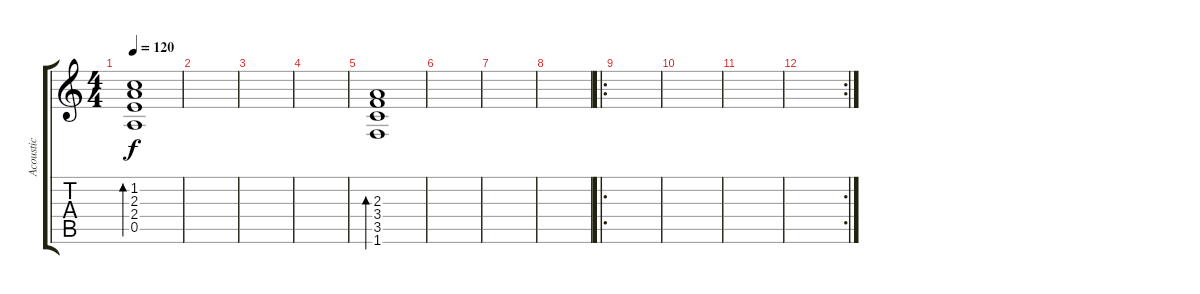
\track ("Acoustic" "Acoustic") {instrument acousticguitarsteel}
\staff {score tabs}
\tuning (E4 B3 G3 D3 A2 E2) {hide}
\ts (4 4)
\tempo 120
\clef g2
\ks c
(1.2 2.3 2.4 0.5).1{bd 60 dy f volume 9} |
|
|
|
(2.3 3.4 3.5 1.6).1{bd 60} |
|
|
|
\ro
|
|
|
\rc 2
